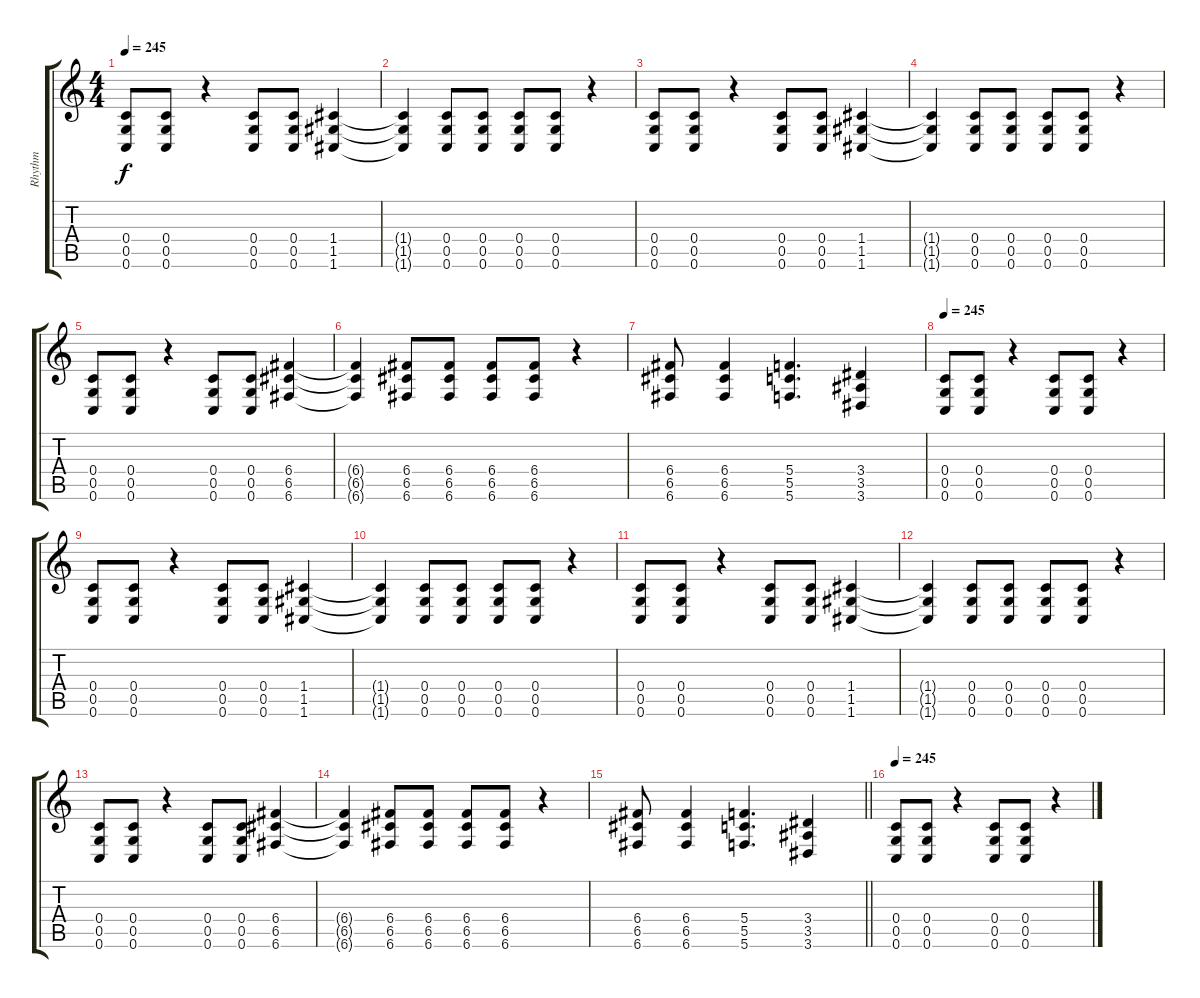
\track ("Rhythm" "Rhythm") {instrument distortionguitar}
\staff {score tabs}
\tuning (D4 A3 F3 C3 G2 C2) {hide}
\ts (4 4)
\tempo 245
\clef g2
\ks c
(0.4 0.5 0.6).8{dy f} (0.4 0.5 0.6).8 r.4 (0.4 0.5 0.6).8 (0.4 0.5 0.6).8 (1.4 1.5 1.6).4 |
(1.4{t} 1.5{t} 1.6{t}).4 (0.4 0.5 0.6).8 (0.4 0.5 0.6).8 (0.4 0.5 0.6).8 (0.4 0.5 0.6).8 r.4 |
(0.4 0.5 0.6).8 (0.4 0.5 0.6).8 r.4 (0.4 0.5 0.6).8 (0.4 0.5 0.6).8 (1.4 1.5 1.6).4 |
(1.4{t} 1.5{t} 1.6{t}).4 (0.4 0.5 0.6).8 (0.4 0.5 0.6).8 (0.4 0.5 0.6).8 (0.4 0.5 0.6).8 r.4 |
(0.4 0.5 0.6).8 (0.4 0.5 0.6).8 r.4 (0.4 0.5 0.6).8 (0.4 0.5 0.6).8 (6.4 6.5 6.6).4 |
(6.4{t} 6.5{t} 6.6{t}).4 (6.4 6.5 6.6).8 (6.4 6.5 6.6).8 (6.4 6.5 6.6).8 (6.4 6.5 6.6).8 r.4 |
(6.4 6.5 6.6).8 (6.4 6.5 6.6).4 (5.4 5.5 5.6).4{d} (3.4 3.5 3.6).4 |
\tempo 245
(0.4 0.5 0.6).8 (0.4 0.5 0.6).8 r.4 (0.4 0.5 0.6).8 (0.4 0.5 0.6).8 r.4 |
(0.4 0.5 0.6).8 (0.4 0.5 0.6).8 r.4 (0.4 0.5 0.6).8 (0.4 0.5 0.6).8 (1.4 1.5 1.6).4 |
(1.4{t} 1.5{t} 1.6{t}).4 (0.4 0.5 0.6).8 (0.4 0.5 0.6).8 (0.4 0.5 0.6).8 (0.4 0.5 0.6).8 r.4 |
(0.4 0.5 0.6).8 (0.4 0.5 0.6).8 r.4 (0.4 0.5 0.6).8 (0.4 0.5 0.6).8 (1.4 1.5 1.6).4 |
(1.4{t} 1.5{t} 1.6{t}).4 (0.4 0.5 0.6).8 (0.4 0.5 0.6).8 (0.4 0.5 0.6).8 (0.4 0.5 0.6).8 r.4 |
(0.4 0.5 0.6).8 (0.4 0.5 0.6).8 r.4 (0.4 0.5 0.6).8 (0.4 0.5 0.6).8 (6.4 6.5 6.6).4 |
(6.4{t} 6.5{t} 6.6{t}).4 (6.4 6.5 6.6).8 (6.4 6.5 6.6).8 (6.4 6.5 6.6).8 (6.4 6.5 6.6).8 r.4 |
\barLineRight lightlight
(6.4 6.5 6.6).8 (6.4 6.5 6.6).4 (5.4 5.5 5.6).4{d} (3.4 3.5 3.6).4 |
\tempo 245
(0.4 0.5 0.6).8 (0.4 0.5 0.6).8 r.4 (0.4 0.5 0.6).8 (0.4 0.5 0.6).8 r.4
